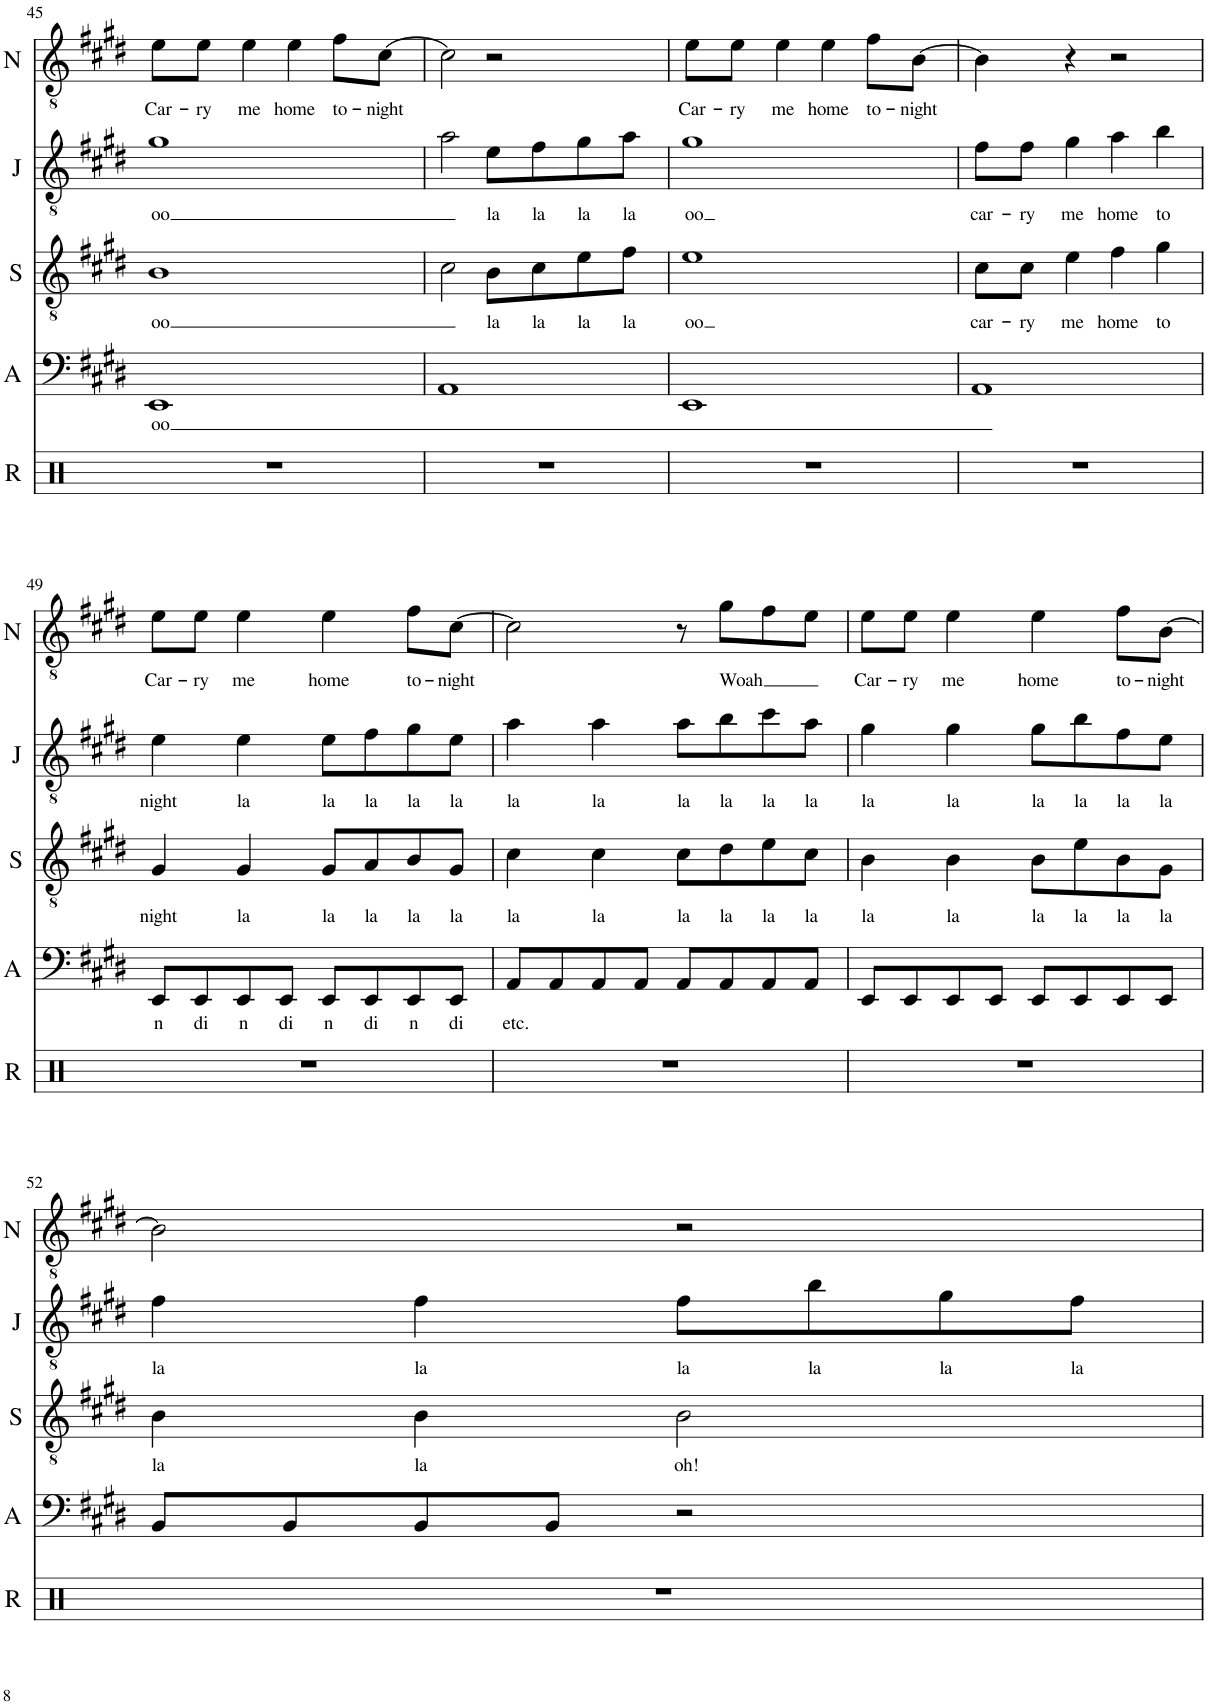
**kern	**kern	**text	**kern	**text	**kern	**text	**kern	**text
*part5	*part4	*part4	*part3	*part3	*part2	*part2	*part1	*part1
*staff5	*staff4	*staff4	*staff3	*staff3	*staff2	*staff2	*staff1	*staff1
*I"Ryan	*I"Andrew	*	*I"Steve	*	*I"Justin	*	*I"Nate	*
*I'R	*I'A	*	*I'S	*	*I'J	*	*I'N	*
!!LO:PB:g=z
*clefX	*clefF4	*	*clefGv2	*	*clefGv2	*	*clefGv2	*
*k[]	*k[f#c#g#d#]	*	*k[f#c#g#d#]	*	*k[f#c#g#d#]	*	*k[f#c#g#d#]	*
*M4/4	*M4/4	*	*M4/4	*	*M4/4	*	*M4/4	*
=45	=45	=45	=45	=45	=45	=45	=45	=45
!	!	!LO:LY:b	!	!LO:LY:b	!	!LO:LY:b	!	!LO:LY:b
1r	1EE	oo	1B	oo	1g#	oo	8e\L	Car-
!	!	!	!	!	!	!	!	!LO:LY:b
.	.	.	.	.	.	.	8e\J	-ry
!	!	!	!	!	!	!	!	!LO:LY:b
.	.	.	.	.	.	.	4e\	me
!	!	!	!	!	!	!	!	!LO:LY:b
.	.	.	.	.	.	.	4e\	home
!	!	!	!	!	!	!	!	!LO:LY:b
.	.	.	.	.	.	.	8f#\L	to-
!	!	!	!	!	!	!	!	!LO:LY:b
.	.	.	.	.	.	.	[8c#\J	-night
=46	=46	=46	=46	=46	=46	=46	=46	=46
1r	1AA	.	2c#\	.	2a\	.	2c#\]	.
!	!	!	!	!LO:LY:b	!	!LO:LY:b	!	!
.	.	.	8B\L	la	8e\L	la	2r	.
!	!	!	!	!LO:LY:b	!	!LO:LY:b	!	!
.	.	.	8c#\	la	8f#\	la	.	.
!	!	!	!	!LO:LY:b	!	!LO:LY:b	!	!
.	.	.	8e\	la	8g#\	la	.	.
!	!	!	!	!LO:LY:b	!	!LO:LY:b	!	!
.	.	.	8f#\J	la	8a\J	la	.	.
=47	=47	=47	=47	=47	=47	=47	=47	=47
!	!	!	!	!LO:LY:b	!	!LO:LY:b	!	!LO:LY:b
1r	1EE	.	1e	oo	1g#	oo	8e\L	Car-
!	!	!	!	!	!	!	!	!LO:LY:b
.	.	.	.	.	.	.	8e\J	-ry
!	!	!	!	!	!	!	!	!LO:LY:b
.	.	.	.	.	.	.	4e\	me
!	!	!	!	!	!	!	!	!LO:LY:b
.	.	.	.	.	.	.	4e\	home
!	!	!	!	!	!	!	!	!LO:LY:b
.	.	.	.	.	.	.	8f#\L	to-
!	!	!	!	!	!	!	!	!LO:LY:b
.	.	.	.	.	.	.	[8B\J	-night
=48	=48	=48	=48	=48	=48	=48	=48	=48
!	!	!	!	!LO:LY:b	!	!LO:LY:b	!	!
1r	1AA	.	8c#\L	car-	8f#\L	car-	4B\]	.
!	!	!	!	!LO:LY:b	!	!LO:LY:b	!	!
.	.	.	8c#\J	-ry	8f#\J	-ry	.	.
!	!	!	!	!LO:LY:b	!	!LO:LY:b	!	!
.	.	.	4e\	me	4g#\	me	4r	.
!	!	!	!	!LO:LY:b	!	!LO:LY:b	!	!
.	.	.	4f#\	home	4a\	home	2r	.
!	!	!	!	!LO:LY:b	!	!LO:LY:b	!	!
.	.	.	4g#\	to	4b\	to	.	.
!!LO:LB:g=z
=49	=49	=49	=49	=49	=49	=49	=49	=49
!	!	!LO:LY:b	!	!LO:LY:b	!	!LO:LY:b	!	!LO:LY:b
1r	8EE/L	n	4G#/	night	4e\	night	8e\L	Car-
!	!	!LO:LY:b	!	!	!	!	!	!LO:LY:b
.	8EE/	di	.	.	.	.	8e\J	-ry
!	!	!LO:LY:b	!	!LO:LY:b	!	!LO:LY:b	!	!LO:LY:b
.	8EE/	n	4G#/	la	4e\	la	4e\	me
!	!	!LO:LY:b	!	!	!	!	!	!
.	8EE/J	di	.	.	.	.	.	.
!	!	!LO:LY:b	!	!LO:LY:b	!	!LO:LY:b	!	!LO:LY:b
.	8EE/L	n	8G#/L	la	8e\L	la	4e\	home
!	!	!LO:LY:b	!	!LO:LY:b	!	!LO:LY:b	!	!
.	8EE/	di	8A/	la	8f#\	la	.	.
!	!	!LO:LY:b	!	!LO:LY:b	!	!LO:LY:b	!	!LO:LY:b
.	8EE/	n	8B/	la	8g#\	la	8f#\L	to-
!	!	!LO:LY:b	!	!LO:LY:b	!	!LO:LY:b	!	!LO:LY:b
.	8EE/J	di	8G#/J	la	8e\J	la	[8c#\J	-night
=50	=50	=50	=50	=50	=50	=50	=50	=50
!	!	!LO:LY:b	!	!LO:LY:b	!	!LO:LY:b	!	!
1r	8AA/L	etc.	4c#\	la	4a\	la	2c#\]	.
.	8AA/	.	.	.	.	.	.	.
!	!	!	!	!LO:LY:b	!	!LO:LY:b	!	!
.	8AA/	.	4c#\	la	4a\	la	.	.
.	8AA/J	.	.	.	.	.	.	.
!	!	!	!	!LO:LY:b	!	!LO:LY:b	!	!
.	8AA/L	.	8c#\L	la	8a\L	la	8r	.
!	!	!	!	!LO:LY:b	!	!LO:LY:b	!	!LO:LY:b
.	8AA/	.	8d#\	la	8b\	la	8g#\L	Woah
!	!	!	!	!LO:LY:b	!	!LO:LY:b	!	!
.	8AA/	.	8e\	la	8cc#\	la	8f#\	.
!	!	!	!	!LO:LY:b	!	!LO:LY:b	!	!
.	8AA/J	.	8c#\J	la	8a\J	la	8e\J	.
=51	=51	=51	=51	=51	=51	=51	=51	=51
!	!	!	!	!LO:LY:b	!	!LO:LY:b	!	!LO:LY:b
1r	8EE/L	.	4B\	la	4g#\	la	8e\L	Car-
!	!	!	!	!	!	!	!	!LO:LY:b
.	8EE/	.	.	.	.	.	8e\J	-ry
!	!	!	!	!LO:LY:b	!	!LO:LY:b	!	!LO:LY:b
.	8EE/	.	4B\	la	4g#\	la	4e\	me
.	8EE/J	.	.	.	.	.	.	.
!	!	!	!	!LO:LY:b	!	!LO:LY:b	!	!LO:LY:b
.	8EE/L	.	8B\L	la	8g#\L	la	4e\	home
!	!	!	!	!LO:LY:b	!	!LO:LY:b	!	!
.	8EE/	.	8e\	la	8b\	la	.	.
!	!	!	!	!LO:LY:b	!	!LO:LY:b	!	!LO:LY:b
.	8EE/	.	8B\	la	8f#\	la	8f#\L	to-
!	!	!	!	!LO:LY:b	!	!LO:LY:b	!	!LO:LY:b
.	8EE/J	.	8G#\J	la	8e\J	la	[8B\J	-night
!!LO:LB:g=z
=52	=52	=52	=52	=52	=52	=52	=52	=52
!	!	!	!	!LO:LY:b	!	!LO:LY:b	!	!
1r	8BB/L	.	4B\	la	4f#\	la	2B\]	.
.	8BB/	.	.	.	.	.	.	.
!	!	!	!	!LO:LY:b	!	!LO:LY:b	!	!
.	8BB/	.	4B\	la	4f#\	la	.	.
.	8BB/J	.	.	.	.	.	.	.
!	!	!	!	!LO:LY:b	!	!LO:LY:b	!	!
.	2r	.	2B\	oh!	8f#\L	la	2r	.
!	!	!	!	!	!	!LO:LY:b	!	!
.	.	.	.	.	8b\	la	.	.
!	!	!	!	!	!	!LO:LY:b	!	!
.	.	.	.	.	8g#\	la	.	.
!	!	!	!	!	!	!LO:LY:b	!	!
.	.	.	.	.	8f#\J	la	.	.
=	=	=	=	=	=	=	=	=
*-	*-	*-	*-	*-	*-	*-	*-	*-
